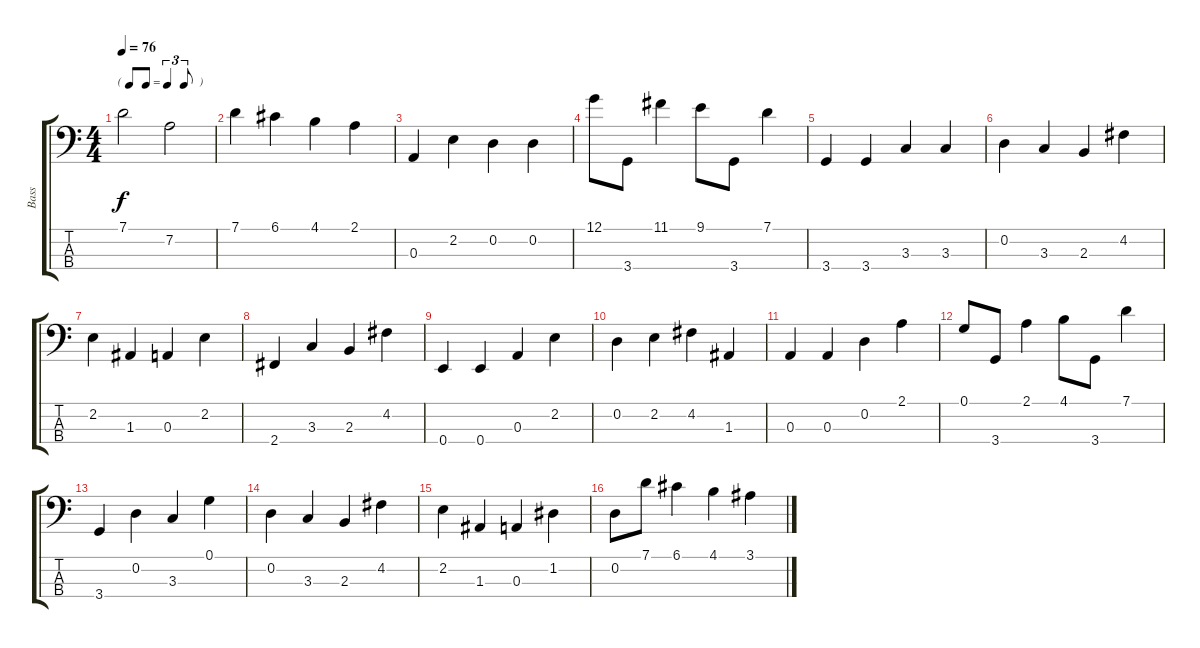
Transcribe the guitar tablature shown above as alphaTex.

\track ("Bass" "Bass") {instrument acousticbass}
\staff {score tabs}
\tuning (G2 D2 A1 E1) {hide}
\ts (4 4)
\tf triplet8th
\tempo 76
\clef f4
\ks c
7.1.2{dy f} 7.2.2 |
7.1.4 6.1.4 4.1.4 2.1.4 |
0.3.4 2.2.4 0.2.4 0.2.4 |
12.1.8 3.4.8 11.1.4 9.1.8 3.4.8 7.1.4 |
3.4.4 3.4.4 3.3.4 3.3.4 |
0.2.4 3.3.4 2.3.4 4.2.4 |
2.2.4 1.3.4 0.3.4 2.2.4 |
2.4.4 3.3.4 2.3.4 4.2.4 |
0.4.4 0.4.4 0.3.4 2.2.4 |
0.2.4 2.2.4 4.2.4 1.3.4 |
0.3.4 0.3.4 0.2.4 2.1.4 |
0.1.8 3.4.8 2.1.4 4.1.8 3.4.8 7.1.4 |
3.4.4 0.2.4 3.3.4 0.1.4 |
0.2.4 3.3.4 2.3.4 4.2.4 |
2.2.4 1.3.4 0.3.4 1.2.4 |
0.2.8 7.1.8 6.1.4 4.1.4 3.1.4
